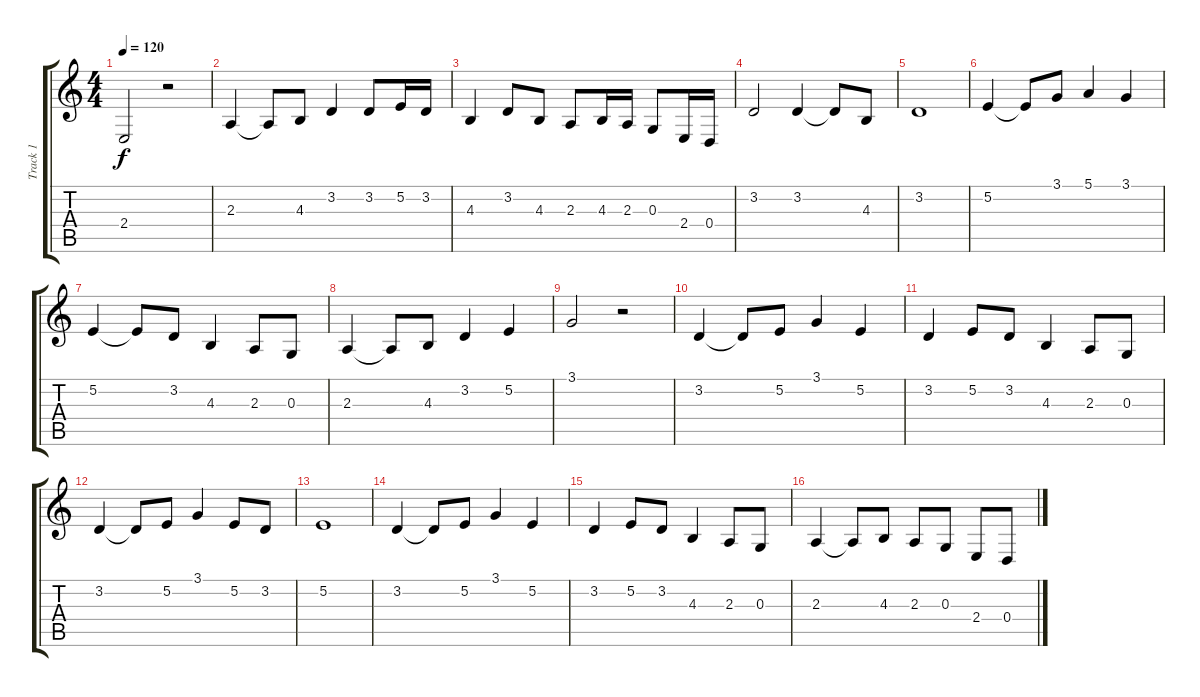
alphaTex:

\track ("Track 1" "Track 1") {instrument lead5charang}
\staff {score tabs}
\tuning (E4 B3 G3 D3 A2 E2) {hide}
\ts (4 4)
\tempo 120
\clef g2
\ks c
2.4.2{dy f} r.2 |
2.3.4 2.3{t}.8 4.3.8 3.2.4 3.2.8 5.2.16 3.2.16 |
4.3.4 3.2.8 4.3.8 2.3.8 4.3.16 2.3.16 0.3.8 2.4.16 0.4.16 |
3.2.2 3.2.4 3.2{t}.8 4.3.8 |
3.2.1 |
5.2.4 5.2{t}.8 3.1.8 5.1.4 3.1.4 |
5.2.4 5.2{t}.8 3.2.8 4.3.4 2.3.8 0.3.8 |
2.3.4 2.3{t}.8 4.3.8 3.2.4 5.2.4 |
3.1.2 r.2 |
3.2.4 3.2{t}.8 5.2.8 3.1.4 5.2.4 |
3.2.4 5.2.8 3.2.8 4.3.4 2.3.8 0.3.8 |
3.2.4 3.2{t}.8 5.2.8 3.1.4 5.2.8 3.2.8 |
5.2.1 |
3.2.4 3.2{t}.8 5.2.8 3.1.4 5.2.4 |
3.2.4 5.2.8 3.2.8 4.3.4 2.3.8 0.3.8 |
2.3.4 2.3{t}.8 4.3.8 2.3.8 0.3.8 2.4.8 0.4.8
